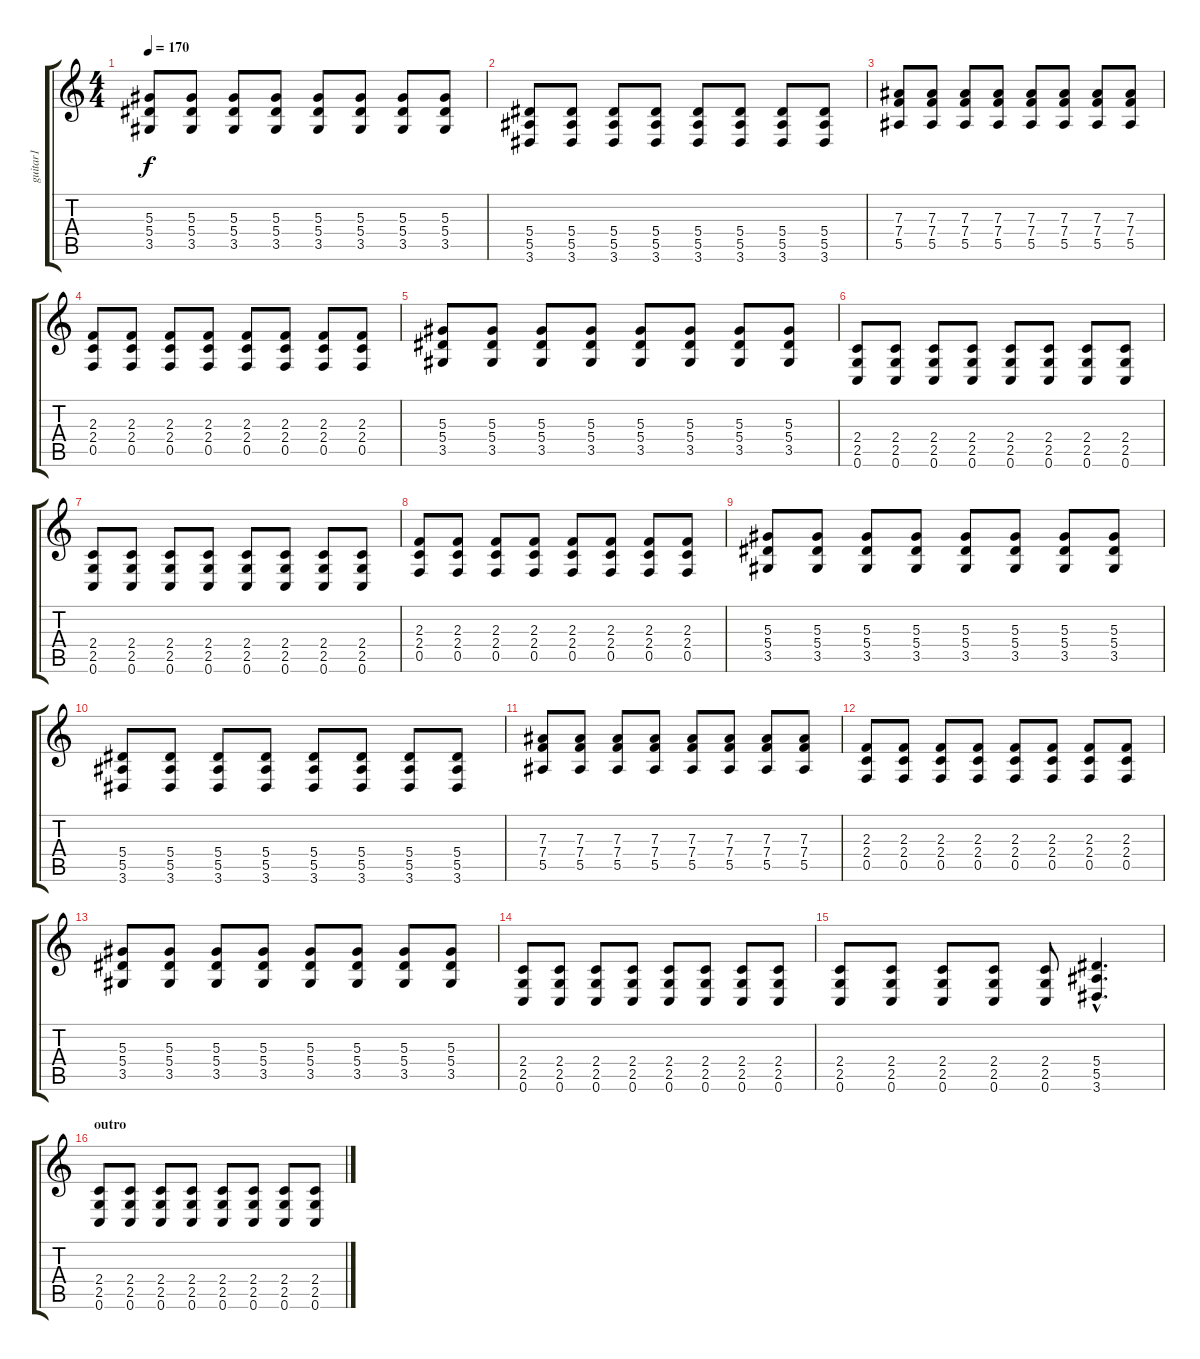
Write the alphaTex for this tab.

\track ("guitar1" "guitar1") {instrument distortionguitar}
\staff {score tabs}
\tuning (C4 G3 Eb3 Bb2 F2 C2) {hide}
\ts (4 4)
\tempo 170
\clef g2
\ks c
(5.3 5.4 3.5).8{dy f} (5.3 5.4 3.5).8 (5.3 5.4 3.5).8 (5.3 5.4 3.5).8 (5.3 5.4 3.5).8 (5.3 5.4 3.5).8 (5.3 5.4 3.5).8 (5.3 5.4 3.5).8 |
(5.4 5.5 3.6).8 (5.4 5.5 3.6).8 (5.4 5.5 3.6).8 (5.4 5.5 3.6).8 (5.4 5.5 3.6).8 (5.4 5.5 3.6).8 (5.4 5.5 3.6).8 (5.4 5.5 3.6).8 |
(7.3 7.4 5.5).8 (7.3 7.4 5.5).8 (7.3 7.4 5.5).8 (7.3 7.4 5.5).8 (7.3 7.4 5.5).8 (7.3 7.4 5.5).8 (7.3 7.4 5.5).8 (7.3 7.4 5.5).8 |
(2.3 2.4 0.5).8 (2.3 2.4 0.5).8 (2.3 2.4 0.5).8 (2.3 2.4 0.5).8 (2.3 2.4 0.5).8 (2.3 2.4 0.5).8 (2.3 2.4 0.5).8 (2.3 2.4 0.5).8 |
(5.3 5.4 3.5).8 (5.3 5.4 3.5).8 (5.3 5.4 3.5).8 (5.3 5.4 3.5).8 (5.3 5.4 3.5).8 (5.3 5.4 3.5).8 (5.3 5.4 3.5).8 (5.3 5.4 3.5).8 |
(2.4 2.5 0.6).8 (2.4 2.5 0.6).8 (2.4 2.5 0.6).8 (2.4 2.5 0.6).8 (2.4 2.5 0.6).8 (2.4 2.5 0.6).8 (2.4 2.5 0.6).8 (2.4 2.5 0.6).8 |
(2.4 2.5 0.6).8 (2.4 2.5 0.6).8 (2.4 2.5 0.6).8 (2.4 2.5 0.6).8 (2.4 2.5 0.6).8 (2.4 2.5 0.6).8 (2.4 2.5 0.6).8 (2.4 2.5 0.6).8 |
(2.3 2.4 0.5).8 (2.3 2.4 0.5).8 (2.3 2.4 0.5).8 (2.3 2.4 0.5).8 (2.3 2.4 0.5).8 (2.3 2.4 0.5).8 (2.3 2.4 0.5).8 (2.3 2.4 0.5).8 |
(5.3 5.4 3.5).8 (5.3 5.4 3.5).8 (5.3 5.4 3.5).8 (5.3 5.4 3.5).8 (5.3 5.4 3.5).8 (5.3 5.4 3.5).8 (5.3 5.4 3.5).8 (5.3 5.4 3.5).8 |
(5.4 5.5 3.6).8 (5.4 5.5 3.6).8 (5.4 5.5 3.6).8 (5.4 5.5 3.6).8 (5.4 5.5 3.6).8 (5.4 5.5 3.6).8 (5.4 5.5 3.6).8 (5.4 5.5 3.6).8 |
(7.3 7.4 5.5).8 (7.3 7.4 5.5).8 (7.3 7.4 5.5).8 (7.3 7.4 5.5).8 (7.3 7.4 5.5).8 (7.3 7.4 5.5).8 (7.3 7.4 5.5).8 (7.3 7.4 5.5).8 |
(2.3 2.4 0.5).8 (2.3 2.4 0.5).8 (2.3 2.4 0.5).8 (2.3 2.4 0.5).8 (2.3 2.4 0.5).8 (2.3 2.4 0.5).8 (2.3 2.4 0.5).8 (2.3 2.4 0.5).8 |
(5.3 5.4 3.5).8 (5.3 5.4 3.5).8 (5.3 5.4 3.5).8 (5.3 5.4 3.5).8 (5.3 5.4 3.5).8 (5.3 5.4 3.5).8 (5.3 5.4 3.5).8 (5.3 5.4 3.5).8 |
(2.4 2.5 0.6).8 (2.4 2.5 0.6).8 (2.4 2.5 0.6).8 (2.4 2.5 0.6).8 (2.4 2.5 0.6).8 (2.4 2.5 0.6).8 (2.4 2.5 0.6).8 (2.4 2.5 0.6).8 |
(2.4 2.5 0.6).8 (2.4 2.5 0.6).8 (2.4 2.5 0.6).8 (2.4 2.5 0.6).8 (2.4 2.5 0.6).8 (5.4{hac} 5.5{hac} 3.6{hac}).4{d} |
\section ("" "outro")
(2.4 2.5 0.6).8 (2.4 2.5 0.6).8 (2.4 2.5 0.6).8 (2.4 2.5 0.6).8 (2.4 2.5 0.6).8 (2.4 2.5 0.6).8 (2.4 2.5 0.6).8 (2.4 2.5 0.6).8
